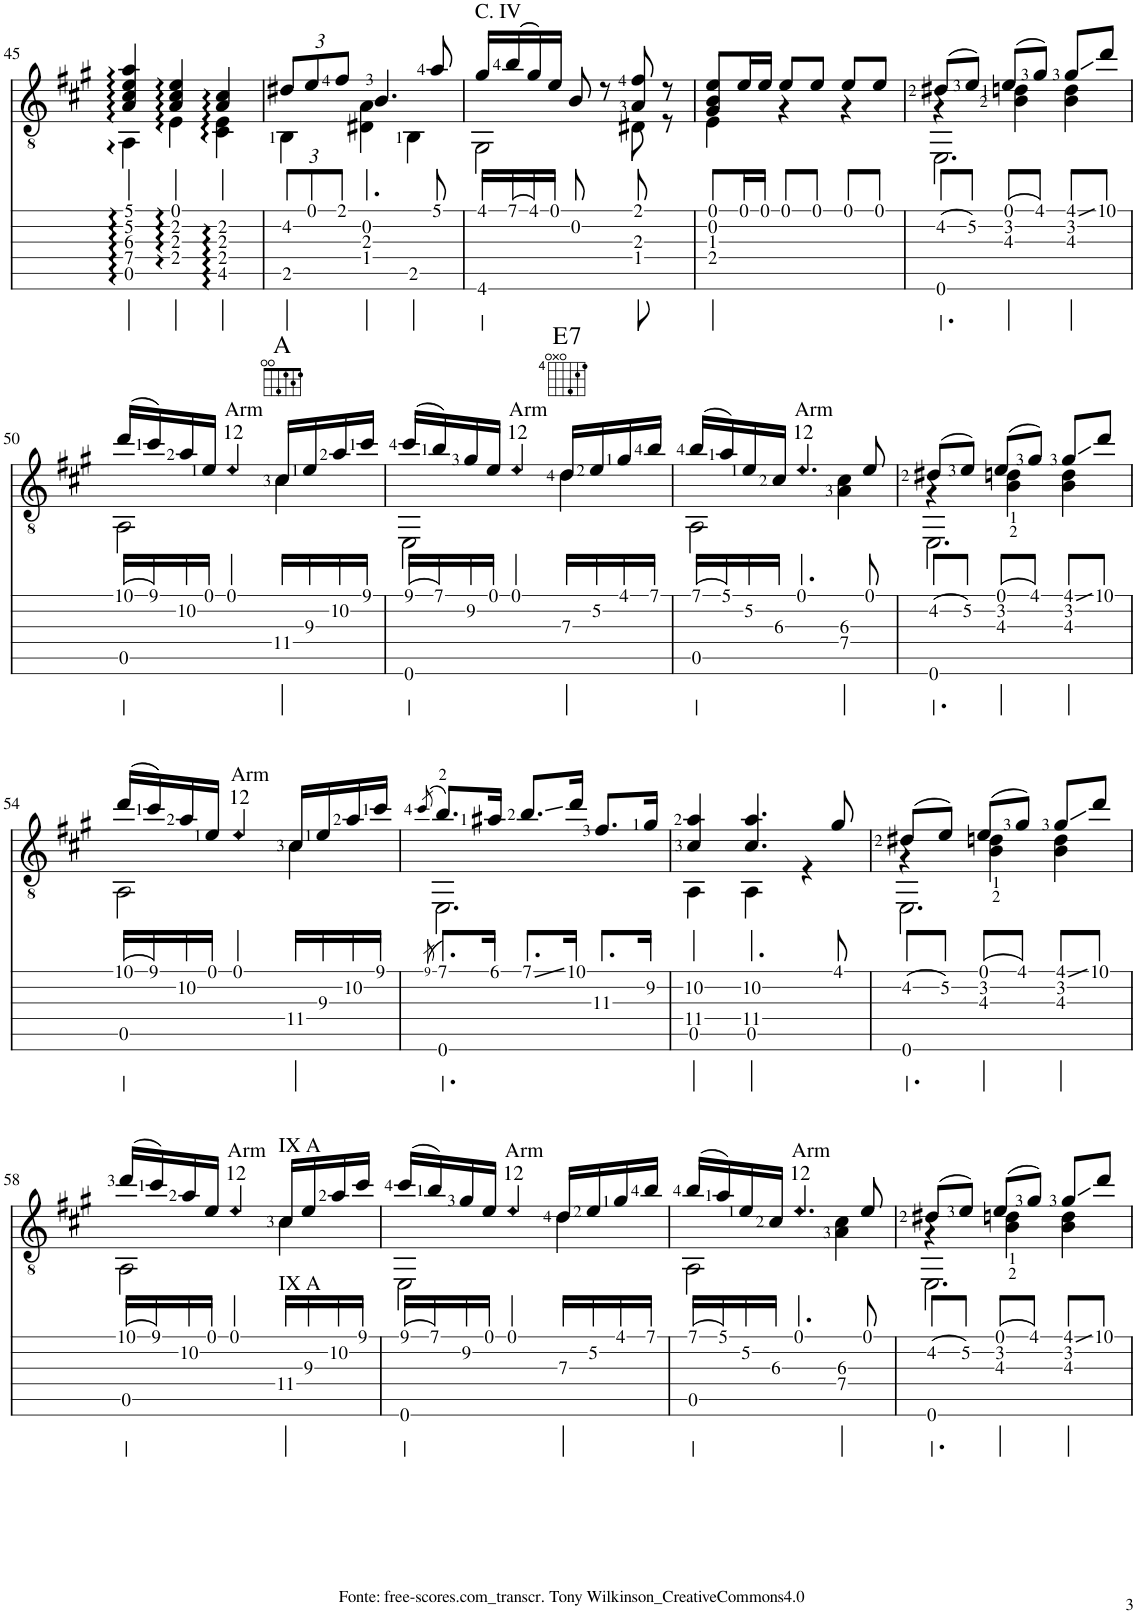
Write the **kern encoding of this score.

**kern	**kern	**harte
*part2	*part1	*part1
*staff2	*staff1	*
*I"Chitarra classica (Intavolatura)	*I"Guitar	*
!!LO:PB:g=z
*	*clefGv2	*
*k[f#c#g#]	*k[f#c#g#]	*
*M3/4	*M3/4	*
=45	=45	=45
*^	*^	*
4A/ 4c#/ 4e/ 4a/	4AA\	4A/ 4c#/ 4e/ 4a/	4AA\	.
4A/ 4c#/ 4e/	4E\	4A/ 4c#/ 4e/	4E\	.
4A/ 4c#/	4C#\ 4E\	4A/ 4c#/	4C#\ 4E\	.
=46	=46	=46	=46	=46
*Xbrackettup	*	*Xbrackettup	*	*
12d#X/L	4BB\	12d#X/L	4BB\	.
12e/	.	12e/	.	.
12f#/J	.	12f#/J	.	.
4.B/	4D#X\ 4A\	4.B/	4D#X\ 4A\	.
.	4BB\	.	4BB\	.
8a/	.	8a/	.	.
=47	=47	=47	=47	=47
!	!	!LO:TX:a:t=C. IV	!	!
16g#/LL	2GG#\	16g#/LL	2GG#\	.
(16b/	.	(16b/	.	.
16g#/)	.	16g#/)	.	.
16e/JJ	.	16e/JJ	.	.
8B/	.	8B/	.	.
8r	.	8r	.	.
8A/ 8f#/	8D#X\	8A/ 8f#/	8D#X\	.
8r	8r	8r	8r	.
=48	=48	=48	=48	=48
8G#/ 8B/ 8e/L	4E\	8G#/ 8B/ 8e/L	4E\	.
16e/L	.	16e/L	.	.
16e/JJ	.	16e/JJ	.	.
8e/L	4r	8e/L	4r	.
8e/J	.	8e/J	.	.
8e/L	4r	8e/L	4r	.
8e/J	.	8e/J	.	.
=49	=49	=49	=49	=49
*	*^	*	*^	*
(8d#X/L	4r	2.EE\	(8d#X/L	4r	2.EE\	.
8e/J)	.	.	8e/J)	.	.	.
(8e/L	4B\ 4dn\	.	(8e/L	4B\ 4dn\	.	.
8g#/J)	.	.	8g#/J)	.	.	.
8g#/L	4B\ 4d\	.	8g#/L	4B\ 4d\	.	.
8dd/J	.	.	8dd/J	.	.	.
*	*v	*v	*	*	*	*
*	*	*	*v	*v	*
!!LO:LB:g=z
=50	=50	=50	=50	=50
(16dd/LL	2AA\	(16dd/LL	2AA\	.
16cc#/)	.	16cc#/)	.	.
16a/	.	16a/	.	.
16e/JJ	.	16e/JJ	.	.
!	!	!LO:TX:a:t=Arm	!	!
!	!	!LO:TX:a:t=12	!	!
4e/	.	4e/	.	.
16c#/LL	4c#\	16c#/LL	4c#\	A:maj
16e/	.	16e/	.	.
16a/	.	16a/	.	.
16cc#/JJ	.	16cc#/JJ	.	.
=51	=51	=51	=51	=51
(16cc#/LL	2EE\	(16cc#/LL	2EE\	.
16b/)	.	16b/)	.	.
16g#/	.	16g#/	.	.
16e/JJ	.	16e/JJ	.	.
!	!	!LO:TX:a:t=Arm	!	!
!	!	!LO:TX:a:t=12	!	!
4e/	.	4e/	.	.
!	!	!	!	!LO:H:kt=7
16d/LL	4d\	16d/LL	4d\	E:7
16e/	.	16e/	.	.
16g#/	.	16g#/	.	.
16b/JJ	.	16b/JJ	.	.
=52	=52	=52	=52	=52
(16b/LL	2AA\	(16b/LL	2AA\	.
16a/)	.	16a/)	.	.
16e/	.	16e/	.	.
16c#/JJ	.	16c#/JJ	.	.
!	!	!LO:TX:a:t=Arm	!	!
!	!	!LO:TX:a:t=12	!	!
4.e/	.	4.e/	.	.
.	4A\ 4c#\	.	4A\ 4c#\	.
8e/	.	8e/	.	.
=53	=53	=53	=53	=53
*	*^	*	*^	*
(8d#X/L	4r	2.EE\	(8d#X/L	4r	2.EE\	.
8e/J)	.	.	8e/J)	.	.	.
(8e/L	4B\ 4dn\	.	(8e/L	4B\ 4dn\	.	.
8g#/J)	.	.	8g#/J)	.	.	.
8g#/L	4B\ 4d\	.	8g#/L	4B\ 4d\	.	.
8dd/J	.	.	8dd/J	.	.	.
*	*v	*v	*	*	*	*
*	*	*	*v	*v	*
!!LO:LB:g=z
=54	=54	=54	=54	=54
(16dd/LL	2AA\	(16dd/LL	2AA\	.
16cc#/)	.	16cc#/)	.	.
16a/	.	16a/	.	.
16e/JJ	.	16e/JJ	.	.
!	!	!LO:TX:a:t=Arm	!	!
!	!	!LO:TX:a:t=12	!	!
4e/	.	4e/	.	.
16c#/LL	4c#\	16c#/LL	4c#\	.
16e/	.	16e/	.	.
16a/	.	16a/	.	.
16cc#/JJ	.	16cc#/JJ	.	.
=55	=55	=55	=55	=55
(8qcc#/	.	(8qcc#/	.	.
8.b/L)	2.EE\	8.b/L)	2.EE\	.
16a#X/Jk	.	16a#X/Jk	.	.
8.b/L	.	8.b/L	.	.
16dd/Jk	.	16dd/Jk	.	.
8.f#/L	.	8.f#/L	.	.
16g#/Jk	.	16g#/Jk	.	.
=56	=56	=56	=56	=56
4c#/ 4a/	4AA\	4c#/ 4a/	4AA\	.
4.c#/ 4.a/	4AA\	4.c#/ 4.a/	4AA\	.
.	4r	.	4r	.
8g#/	.	8g#/	.	.
=57	=57	=57	=57	=57
*	*^	*	*^	*
(8d#X/L	4r	2.EE\	(8d#X/L	4r	2.EE\	.
8e/J)	.	.	8e/J)	.	.	.
(8e/L	4B\ 4dn\	.	(8e/L	4B\ 4dn\	.	.
8g#/J)	.	.	8g#/J)	.	.	.
8g#/L	4B\ 4d\	.	8g#/L	4B\ 4d\	.	.
8dd/J	.	.	8dd/J	.	.	.
*	*v	*v	*	*	*	*
*	*	*	*v	*v	*
!!LO:LB:g=z
=58	=58	=58	=58	=58
(16dd/LL	2AA\	(16dd/LL	2AA\	.
16cc#/)	.	16cc#/)	.	.
16a/	.	16a/	.	.
16e/JJ	.	16e/JJ	.	.
!	!	!LO:TX:a:t=Arm	!	!
!	!	!LO:TX:a:t=12	!	!
4e/	.	4e/	.	.
!	!	!LO:TX:a:t=IX A	!	!
!LO:TX:a:t=IX A	!	!	!	!
16c#/LL	4c#\	16c#/LL	4c#\	.
16e/	.	16e/	.	.
16a/	.	16a/	.	.
16cc#/JJ	.	16cc#/JJ	.	.
=59	=59	=59	=59	=59
(16cc#/LL	2EE\	(16cc#/LL	2EE\	.
16b/)	.	16b/)	.	.
16g#/	.	16g#/	.	.
16e/JJ	.	16e/JJ	.	.
!	!	!LO:TX:a:t=Arm	!	!
!	!	!LO:TX:a:t=12	!	!
4e/	.	4e/	.	.
16d/LL	4d\	16d/LL	4d\	.
16e/	.	16e/	.	.
16g#/	.	16g#/	.	.
16b/JJ	.	16b/JJ	.	.
=60	=60	=60	=60	=60
(16b/LL	2AA\	(16b/LL	2AA\	.
16a/)	.	16a/)	.	.
16e/	.	16e/	.	.
16c#/JJ	.	16c#/JJ	.	.
!	!	!LO:TX:a:t=Arm	!	!
!	!	!LO:TX:a:t=12	!	!
4.e/	.	4.e/	.	.
.	4A\ 4c#\	.	4A\ 4c#\	.
8e/	.	8e/	.	.
=61	=61	=61	=61	=61
*	*^	*	*^	*
(8d#X/L	4r	2.EE\	(8d#X/L	4r	2.EE\	.
8e/J)	.	.	8e/J)	.	.	.
(8e/L	4B\ 4dn\	.	(8e/L	4B\ 4dn\	.	.
8g#/J)	.	.	8g#/J)	.	.	.
8g#/L	4B\ 4d\	.	8g#/L	4B\ 4d\	.	.
8dd/J	.	.	8dd/J	.	.	.
*v	*v	*v	*	*	*	*
*	*v	*v	*v	*
=	=	=
*-	*-	*-
